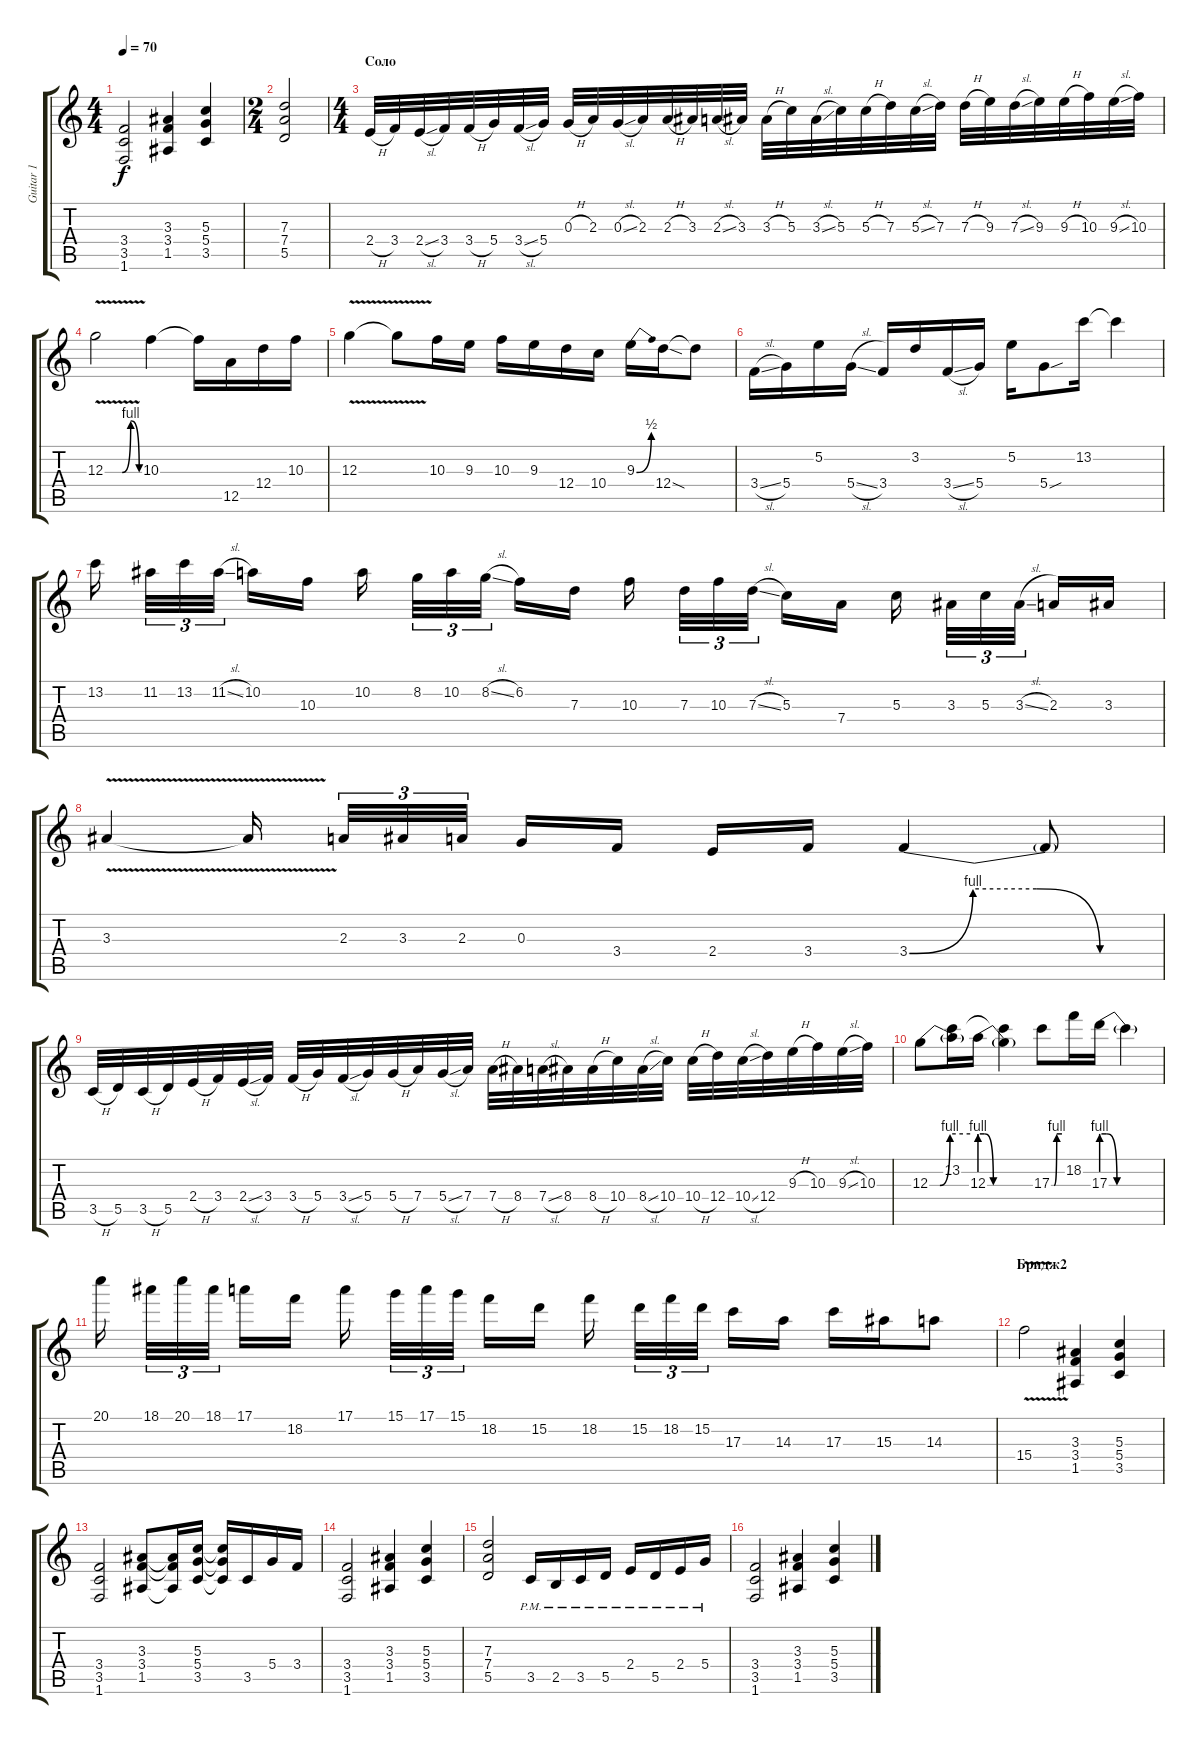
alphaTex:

\track ("Guitar 1" "Guitar 1") {instrument electricguitarclean}
\staff {score tabs}
\tuning (E4 B3 G3 D3 A2 E2) {hide}
\ts (4 4)
\tempo 70
\clef g2
\ks c
(3.4 3.5 1.6).2{dy f volume 13 instrument overdrivenguitar} (3.3 3.4 1.5).4 (5.3 5.4 3.5).4 |
\ts (2 4)
(7.3 7.4 5.5).2 |
\ts (4 4)
\section ("" "Соло")
2.4{h}.32 3.4.32 2.4{sl}.32 3.4.32 3.4{h}.32 5.4.32 3.4{sl}.32 5.4.32 0.3{h}.32 2.3.32 0.3{sl}.32 2.3.32 2.3{h}.32 3.3.32 2.3{sl}.32 3.3.32 3.3{h}.32 5.3.32 3.3{sl}.32 5.3.32 5.3{h}.32 7.3.32 5.3{sl}.32 7.3.32 7.3{h}.32 9.3.32 7.3{sl}.32 9.3.32 9.3{h}.32 10.3.32 9.3{sl}.32 10.3.32 |
12.3{be (custom 0 0 30 0 45 4 60 0) v}.2 10.3.4 10.3{t}.16 12.5.16 12.4.16 10.3.16 |
12.3{v}.4 12.3{t}.8 10.3.16 9.3.16 10.3.16 9.3.16 12.4.16 10.4.16 9.3{be (bend 0 0 60 2)}.16 12.4{sod}.16 12.4{t}.8 |
3.4{sl}.16 5.4.16 5.2.16 5.4{sl}.16 3.4.16 3.2.16 3.4{sl}.16 5.4.16 5.2.16 5.4{sou}.8 13.2.16 13.2{t}.4 |
13.2.16 11.2.32{tu (3 2)} 13.2.32{tu (3 2)} 11.2{sl}.32{tu (3 2)} 10.2.16 10.3.16 10.2.16 8.2.32{tu (3 2)} 10.2.32{tu (3 2)} 8.2{sl}.32{tu (3 2)} 6.2.16 7.3.16 10.3.16 7.3.32{tu (3 2)} 10.3.32{tu (3 2)} 7.3{sl}.32{tu (3 2)} 5.3.16 7.4.16 5.3.16 3.3.32{tu (3 2)} 5.3.32{tu (3 2)} 3.3{sl}.32{tu (3 2)} 2.3.16 3.3.16 |
3.3{v}.4 3.3{t}.16 2.3.32{tu (3 2)} 3.3.32{tu (3 2)} 2.3.32{tu (3 2)} 0.3.16 3.4.16 2.4.16 3.4.16 3.4{be (custom 0 0 15 4 30 4 45 0 60 0)}.4 3.4{t}.8 |
3.5{h}.32 5.5.32 3.5{h}.32 5.5.32 2.4{h}.32 3.4.32 2.4{sl}.32 3.4.32 3.4{h}.32 5.4.32 3.4{sl}.32 5.4.32 5.4{h}.32 7.4.32 5.4{sl}.32 7.4.32 7.4{h}.32 8.4.32 7.4{sl}.32 8.4.32 8.4{h}.32 10.4.32 8.4{sl}.32 10.4.32 10.4{h}.32 12.4.32 10.4{sl}.32 12.4.32 9.3{h}.32 10.3.32 9.3{sl}.32 10.3.32 |
12.3{be (custom 0 0 5 0 15 0 30 4 60 4)}.8 (13.2 12.3{t}).16 12.3{be (custom 0 4 5 4 15 0 60 0)}.16 (13.2{t} 12.3{t}).4 17.3{be (custom 0 0 5 0 15 0 30 4 60 4)}.8 18.2.16 17.3{be (custom 0 4 5 4 15 0 60 0)}.16 17.3{t}.4 |
20.1.16 18.1.32{tu (3 2)} 20.1.32{tu (3 2)} 18.1.32{tu (3 2)} 17.1.16 18.2.16 17.1.16 15.1.32{tu (3 2)} 17.1.32{tu (3 2)} 15.1.32{tu (3 2)} 18.2.16 15.2.16 18.2.16 15.2.32{tu (3 2)} 18.2.32{tu (3 2)} 15.2.32{tu (3 2)} 17.3.16 14.3.16 17.3.16 15.3.16 14.3.8 |
\section ("" "Бридж2")
15.4{v}.2{volume 13 instrument distortionguitar} (3.3 3.4 1.5).4 (5.3 5.4 3.5).4 |
(3.4 3.5 1.6).2{volume 13 instrument distortionguitar} (3.3 3.4 1.5).8 (3.3{t} 3.4{t} 1.5{t}).16 (5.3 5.4 3.5).16 (5.3{t} 5.4{t} 3.5{t}).16 3.5.16 5.4.16 3.4.16 |
(3.4 3.5 1.6).2{volume 13 instrument distortionguitar} (3.3 3.4 1.5).4 (5.3 5.4 3.5).4 |
(7.3 7.4 5.5).2 3.5{pm}.16 2.5{pm}.16 3.5{pm}.16 5.5{pm}.16 2.4{pm}.16 5.5{pm}.16 2.4{pm}.16 5.4{pm}.16 |
(3.4 3.5 1.6).2{volume 13 instrument distortionguitar} (3.3 3.4 1.5).4 (5.3 5.4 3.5).4
